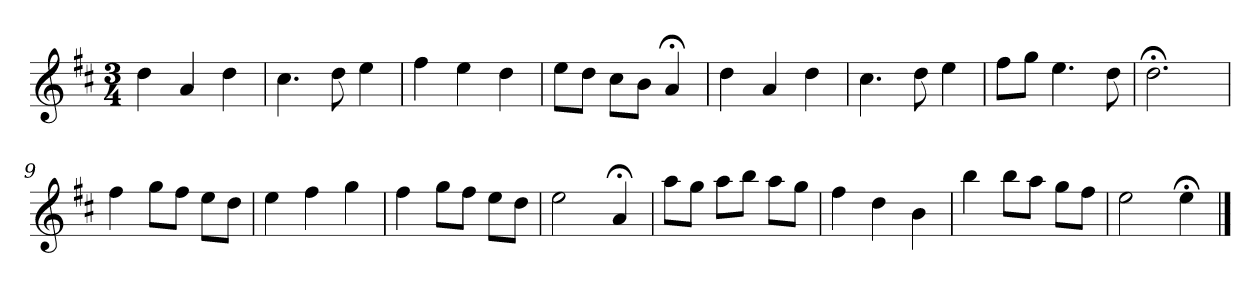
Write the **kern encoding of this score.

**kern
*part1
*staff1
*k[f#c#]
*D:
*M3/4
*MM120
=1
4dd
4a
4dd
=2
4.cc#
8dd
4ee
=3
4ff#
4ee
4dd
=4
8eeL
8ddJ
8cc#L
8bJ
4a;<
=5
4dd
4a
4dd
=6
4.cc#
8dd
4ee
=7
8ff#L
8ggJ
4.ee
8dd
=8
2.dd;<
=9
4ff#
8ggL
8ff#J
8eeL
8ddJ
=10
4ee
4ff#
4gg
=11
4ff#
8ggL
8ff#J
8eeL
8ddJ
=12
2ee
4a;<
=13
8aaL
8ggJ
8aaL
8bbJ
8aaL
8ggJ
=14
4ff#
4dd
4b
=15
4bb
8bbL
8aaJ
8ggL
8ff#J
=16
2ee
4ee;<
==
*-
